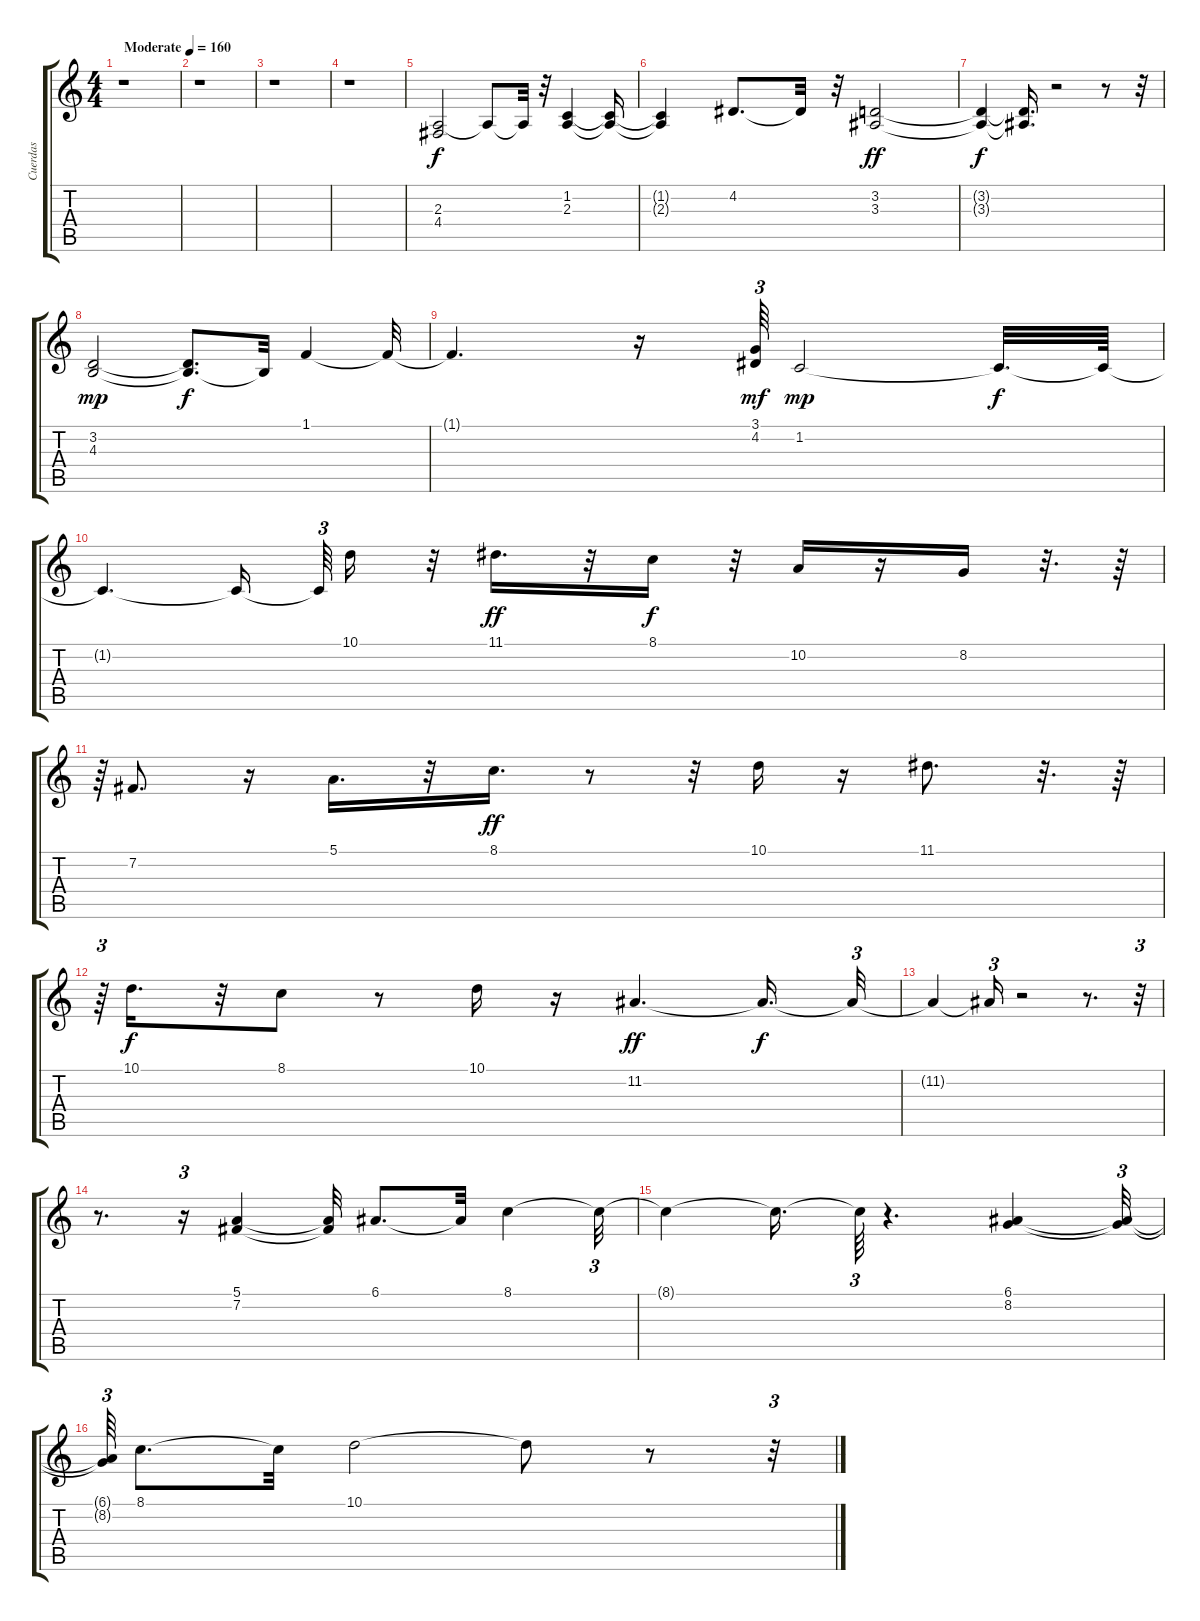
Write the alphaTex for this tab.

\track ("Cuerdas" "Cuerdas") {instrument synthstrings2}
\staff {score tabs}
\tuning (E4 B3 G3 D3 A2 E2) {hide}
\ts (4 4)
\tempo (160 "Moderate")
\clef g2
\ks c
r.1{dy f instrument synthstrings2} |
r.1 |
r.1 |
r.1 |
(2.3 4.4).2 2.3{t}.8 2.3{t}.32 r.32 (1.2 2.3).4 (1.2{t} 2.3{t}).16 |
(1.2{t} 2.3{t}).4 4.2.8{d} 4.2{t}.32 r.32 (3.2 3.3).2{dy ff} |
(3.2{t} 3.3{t}).4{dy f} (3.2{t} 3.3{t}).16{d} r.2 r.8 r.32 |
(3.2 4.3).2{dy mp} (3.2{t} 4.3{t}).8{d dy f} 4.3{t}.32 1.1.4 1.1{t}.32 |
1.1{t}.4{d} r.16 (3.1 4.2).64{tu (3 2) dy mf} 1.2.2{dy mp} 1.2{t}.32{d dy f} 1.2{t}.64 |
1.2{t}.4{d} 1.2{t}.16{beam splitsecondary} 1.2{t}.64{tu (3 2)} 10.1.16 r.32 11.1.16{d dy ff} r.32 8.1.16{dy f} r.32 10.2.16 r.16 8.2.16 r.32{d} r.64 |
r.64{tu (3 2)} 7.2.8{d} r.16 5.1.16{d} r.32 8.1.16{d dy ff} r.8 r.32 10.1.16 r.16 11.1.8{d} r.32{d} r.64 |
r.64{tu (3 2)} 10.1.16{d dy f} r.32 8.1.8 r.8 10.1.16 r.16 11.2.4{d dy ff} 11.2{t}.16{d dy f} 11.2{t}.32{tu (3 2)} |
11.2{t}.4 11.2{t}.16{tu (3 2)} r.2 r.8{d} r.32{tu (3 2)} |
r.8{d} r.16{tu (3 2)} (5.1 7.2).4 (5.1{t} 7.2{t}).32 6.1.8{d} 6.1{t}.32 8.1.4 8.1{t}.32{tu (3 2)} |
8.1{t}.4 8.1{t}.16{d} 8.1{t}.64{tu (3 2)} r.4{d} (6.1 8.2).4 (6.1{t} 8.2{t}).32{tu (3 2)} |
(6.1{t} 8.2{t}).64{tu (3 2)} 8.1.8{d} 8.1{t}.32 10.1.2 10.1{t}.8 r.8 r.32{tu (3 2)}
